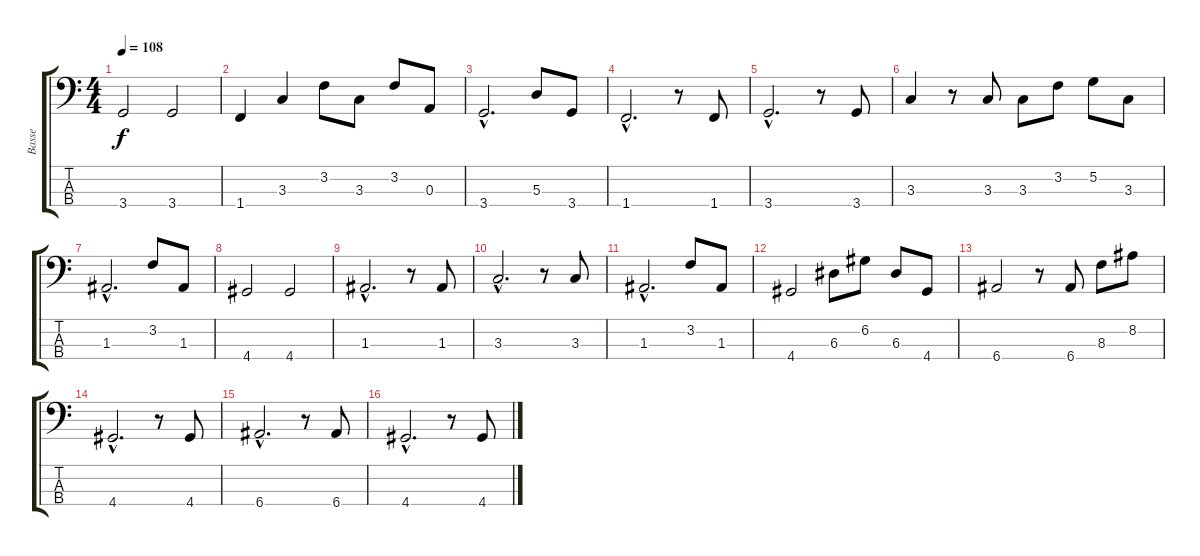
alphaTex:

\track ("Basse" "Basse") {instrument fretlessbass}
\staff {score tabs}
\tuning (G2 D2 A1 E1) {hide}
\ts (4 4)
\tempo 108
\clef f4
\ks c
3.4.2{dy f} 3.4.2 |
1.4.4 3.3.4 3.2.8 3.3.8 3.2.8 0.3.8 |
3.4{hac}.2{d} 5.3.8 3.4.8 |
1.4{hac}.2{d} r.8 1.4.8 |
3.4{hac}.2{d} r.8 3.4.8 |
3.3.4 r.8 3.3.8 3.3.8 3.2.8 5.2.8 3.3.8 |
1.3{hac}.2{d} 3.2.8 1.3.8 |
4.4.2 4.4.2 |
1.3{hac}.2{d} r.8 1.3.8 |
3.3{hac}.2{d} r.8 3.3.8 |
1.3{hac}.2{d} 3.2.8 1.3.8 |
4.4.2 6.3.8 6.2.8 6.3.8 4.4.8 |
6.4.2 r.8 6.4.8 8.3.8 8.2.8 |
4.4{hac}.2{d} r.8 4.4.8 |
6.4{hac}.2{d} r.8 6.4.8 |
4.4{hac}.2{d} r.8 4.4.8
